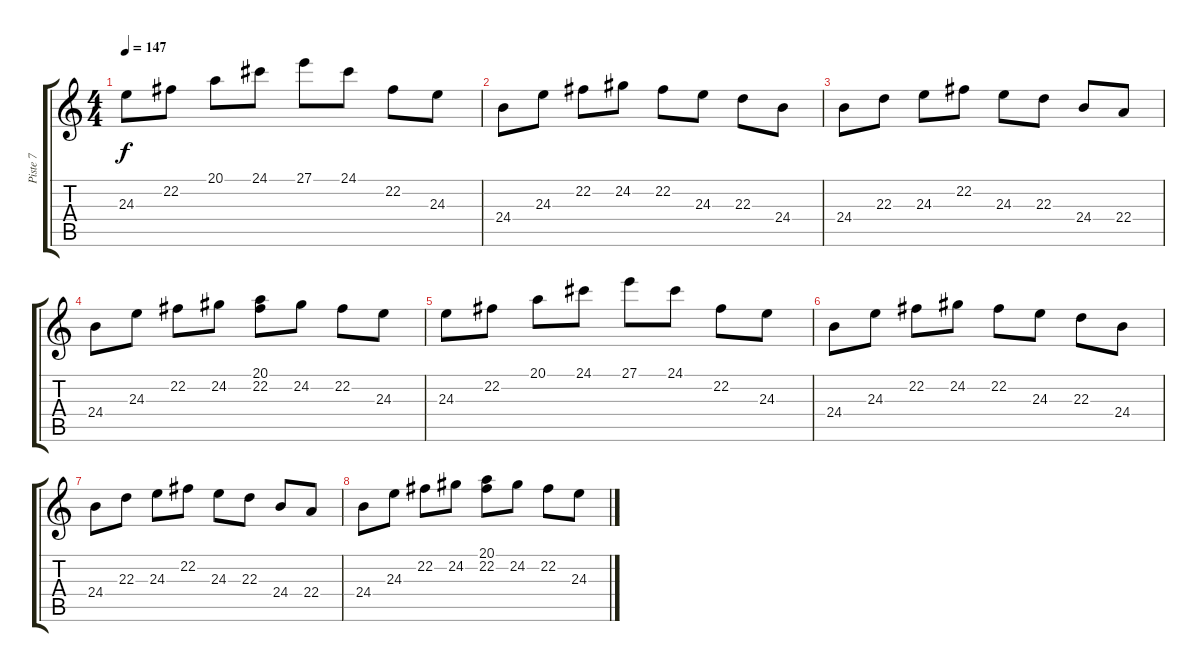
\track ("Piste 7" "Piste 7") {instrument harpsichord}
\staff {score tabs}
\tuning (Db4 Ab3 E3 B2 Gb2 Db2) {hide}
\ts (4 4)
\tempo 147
\clef g2
\ks c
24.3.8{dy f} 22.2.8 20.1.8 24.1.8 27.1.8 24.1.8 22.2.8 24.3.8 |
24.4.8 24.3.8 22.2.8 24.2.8 22.2.8 24.3.8 22.3.8 24.4.8 |
24.4.8 22.3.8 24.3.8 22.2.8 24.3.8 22.3.8 24.4.8 22.4.8 |
24.4.8 24.3.8 22.2.8 24.2.8 (20.1 22.2).8 24.2.8 22.2.8 24.3.8 |
24.3.8 22.2.8 20.1.8 24.1.8 27.1.8 24.1.8 22.2.8 24.3.8 |
24.4.8 24.3.8 22.2.8 24.2.8 22.2.8 24.3.8 22.3.8 24.4.8 |
24.4.8 22.3.8 24.3.8 22.2.8 24.3.8 22.3.8 24.4.8 22.4.8 |
24.4.8 24.3.8 22.2.8 24.2.8 (20.1 22.2).8 24.2.8 22.2.8 24.3.8
